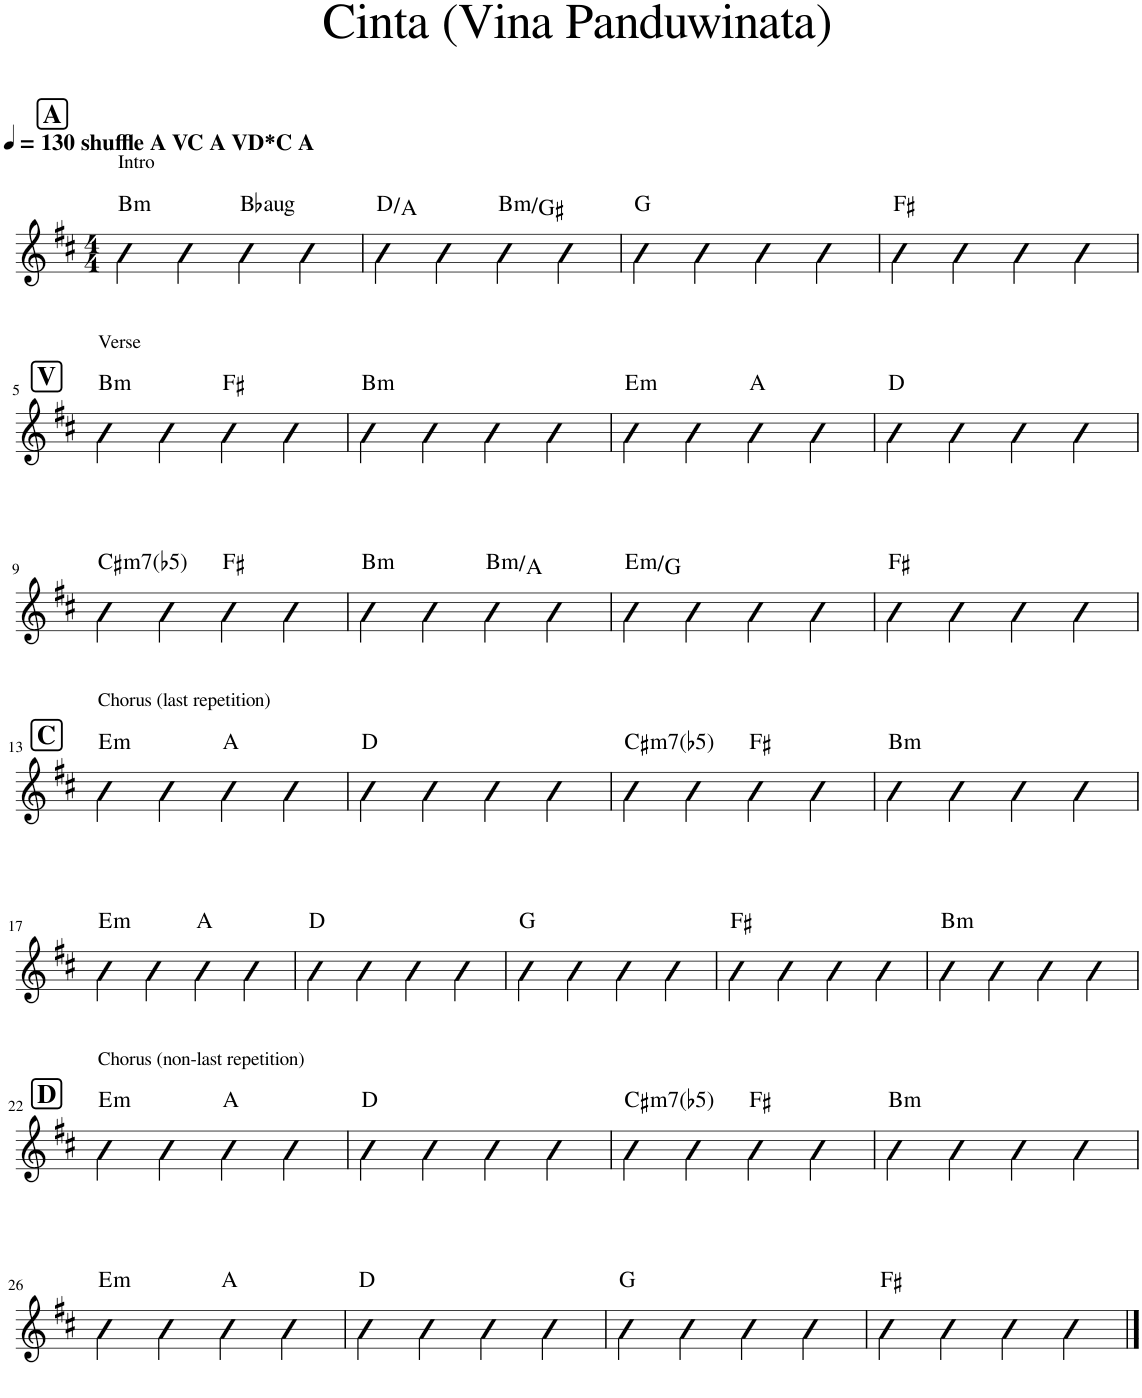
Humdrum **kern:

**kern	**harte
*part1	*part1
*staff1	*
*I"Piano	*
*I'Pno.	*
*clefG2	*
*k[f#c#]	*
*M4/4	*
*MM130	*
!!LO:REH:place=s1:a:B:cj:fs=14:t=A
=1	=1
!LO:TX:a:B:t=shuffle A VC A VD*C A	!
!LO:TX:a:t=Intro	!LO:H:kt=m
4b\	B:min
4b\	.
!	!LO:H:kt=aug
4bn\	Bb:aug
4b\	.
=2	=2
4b\	D:maj/5
4b\	.
!	!LO:H:kt=m
4b\	B:min/6
4b\	.
=3	=3
4b\	G:maj
4b\	.
4b\	.
4b\	.
=4	=4
4b\	F#:maj
4b\	.
4b\	.
4b\	.
!!LO:LB:g=z
!!LO:REH:place=s1:a:B:cj:fs=14:t=V
=5	=5
!LO:TX:a:t=Verse	!LO:H:kt=m
4b\	B:min
4b\	.
4b\	F#:maj
4b\	.
=6	=6
!	!LO:H:kt=m
4b\	B:min
4b\	.
4b\	.
4b\	.
=7	=7
!	!LO:H:kt=m
4b\	E:min
4b\	.
4b\	A:maj
4b\	.
=8	=8
4b\	D:maj
4b\	.
4b\	.
4b\	.
!!LO:LB:g=z
=9	=9
!	!LO:H:kt=m7(b5)
4b\	C#:hdim7
4b\	.
4b\	F#:maj
4b\	.
=10	=10
!	!LO:H:kt=m
4b\	B:min
4b\	.
!	!LO:H:kt=m
4b\	B:min/b7
4b\	.
=11	=11
!	!LO:H:kt=m
4b\	E:min/b3
4b\	.
4b\	.
4b\	.
=12	=12
4b\	F#:maj
4b\	.
4b\	.
4b\	.
!!LO:LB:g=z
!!LO:REH:place=s1:a:B:cj:fs=14:t=C
=13	=13
!LO:TX:a:t=Chorus (last repetition)	!LO:H:kt=m
4b\	E:min
4b\	.
4b\	A:maj
4b\	.
=14	=14
4b\	D:maj
4b\	.
4b\	.
4b\	.
=15	=15
!	!LO:H:kt=m7(b5)
4b\	C#:hdim7
4b\	.
4b\	F#:maj
4b\	.
=16	=16
!	!LO:H:kt=m
4b\	B:min
4b\	.
4b\	.
4b\	.
!!LO:LB:g=z
=17	=17
!	!LO:H:kt=m
4b\	E:min
4b\	.
4b\	A:maj
4b\	.
=18	=18
4b\	D:maj
4b\	.
4b\	.
4b\	.
=19	=19
4b\	G:maj
4b\	.
4b\	.
4b\	.
=20	=20
4b\	F#:maj
4b\	.
4b\	.
4b\	.
=21	=21
!	!LO:H:kt=m
4b\	B:min
4b\	.
4b\	.
4b\	.
!!LO:LB:g=z
!!LO:REH:place=s1:a:B:cj:fs=14:t=D
=22	=22
!LO:TX:a:t=Chorus (non-last repetition)	!LO:H:kt=m
4b\	E:min
4b\	.
4b\	A:maj
4b\	.
=23	=23
4b\	D:maj
4b\	.
4b\	.
4b\	.
=24	=24
!	!LO:H:kt=m7(b5)
4b\	C#:hdim7
4b\	.
4b\	F#:maj
4b\	.
=25	=25
!	!LO:H:kt=m
4b\	B:min
4b\	.
4b\	.
4b\	.
!!LO:LB:g=z
=26	=26
!	!LO:H:kt=m
4b\	E:min
4b\	.
4b\	A:maj
4b\	.
=27	=27
4b\	D:maj
4b\	.
4b\	.
4b\	.
=28	=28
4b\	G:maj
4b\	.
4b\	.
4b\	.
=29	=29
4b\	F#:maj
4b\	.
4b\	.
4b\	.
==	==
*-	*-
